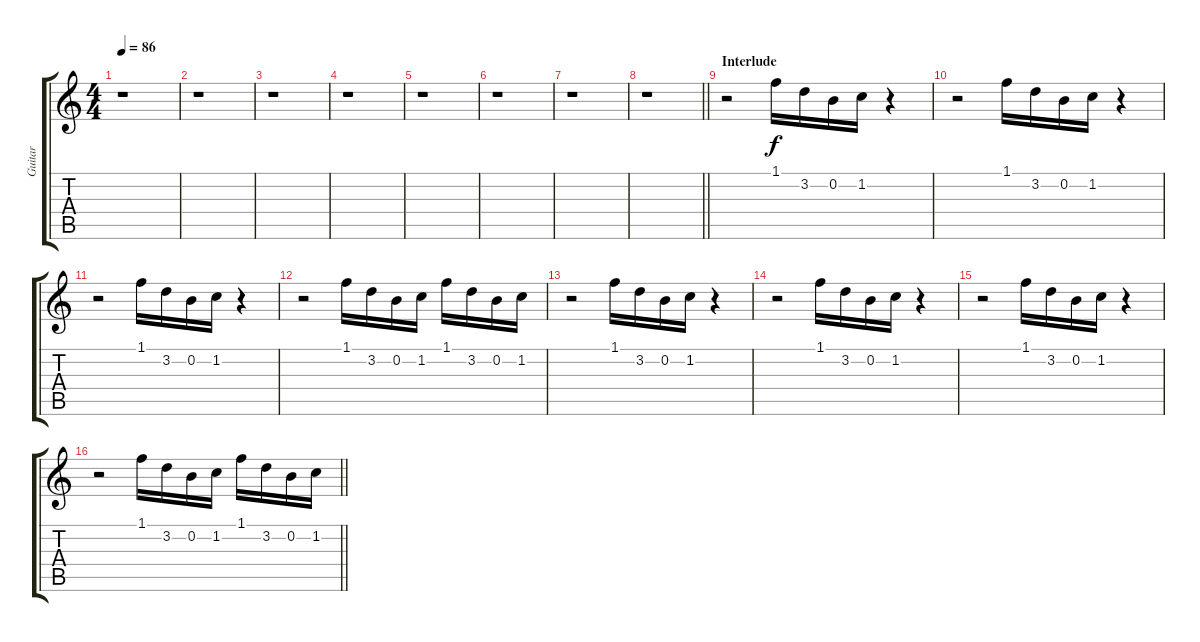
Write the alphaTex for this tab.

\track ("Guitar" "Guitar") {instrument electricguitarclean}
\staff {score tabs}
\tuning (E4 B3 G3 D3 A2 E2) {hide}
\ts (4 4)
\tempo 86
\clef g2
\ks c
r.1{dy f} |
r.1 |
r.1 |
r.1 |
r.1 |
r.1 |
r.1 |
\barLineRight lightlight
r.1 |
\section ("" "Interlude")
r.2 1.1.16 3.2.16 0.2.16 1.2.16 r.4 |
r.2 1.1.16 3.2.16 0.2.16 1.2.16 r.4 |
r.2 1.1.16 3.2.16 0.2.16 1.2.16 r.4 |
r.2 1.1.16 3.2.16 0.2.16 1.2.16 1.1.16 3.2.16 0.2.16 1.2.16 |
r.2 1.1.16 3.2.16 0.2.16 1.2.16 r.4 |
r.2 1.1.16 3.2.16 0.2.16 1.2.16 r.4 |
r.2 1.1.16 3.2.16 0.2.16 1.2.16 r.4 |
\barLineRight lightlight
r.2 1.1.16 3.2.16 0.2.16 1.2.16 1.1.16 3.2.16 0.2.16 1.2.16
